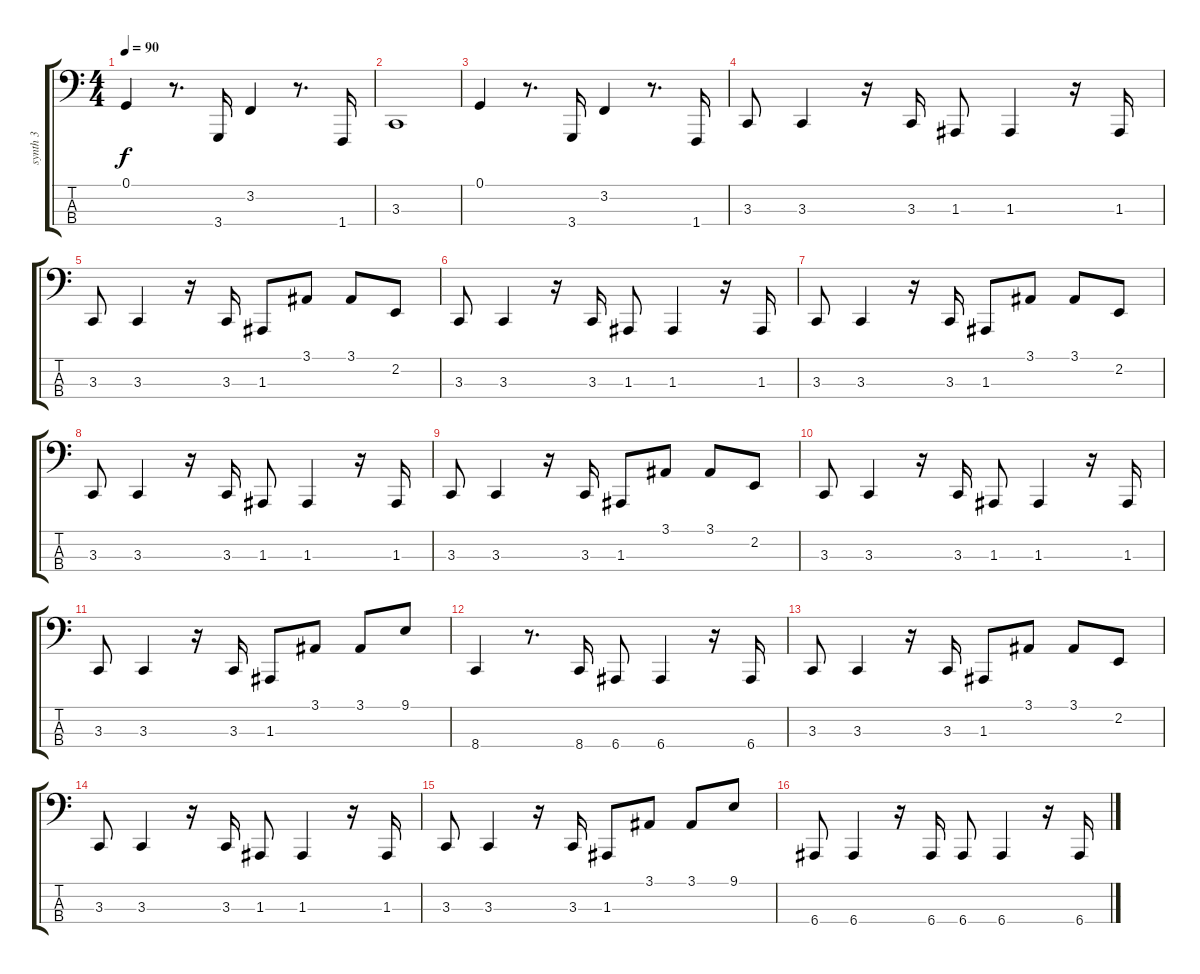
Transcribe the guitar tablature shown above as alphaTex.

\track ("synth 3" "synth 3") {instrument synthbrass1}
\staff {score tabs}
\tuning (G2 D2 A1 E1) {hide}
\ts (4 4)
\tempo 90
\clef f4
\ks c
0.1.4{dy f} r.8{d} 3.4.16 3.2.4 r.8{d} 1.4.16 |
3.3.1 |
0.1.4 r.8{d} 3.4.16 3.2.4 r.8{d} 1.4.16 |
3.3.8 3.3.4 r.16 3.3.16 1.3.8 1.3.4 r.16 1.3.16 |
3.3.8 3.3.4 r.16 3.3.16 1.3.8 3.1.8 3.1.8 2.2.8 |
3.3.8 3.3.4 r.16 3.3.16 1.3.8 1.3.4 r.16 1.3.16 |
3.3.8 3.3.4 r.16 3.3.16 1.3.8 3.1.8 3.1.8 2.2.8 |
3.3.8 3.3.4 r.16 3.3.16 1.3.8 1.3.4 r.16 1.3.16 |
3.3.8 3.3.4 r.16 3.3.16 1.3.8 3.1.8 3.1.8 2.2.8 |
3.3.8 3.3.4 r.16 3.3.16 1.3.8 1.3.4 r.16 1.3.16 |
3.3.8 3.3.4 r.16 3.3.16 1.3.8 3.1.8 3.1.8 9.1.8 |
8.4.4 r.8{d} 8.4.16 6.4.8 6.4.4 r.16 6.4.16 |
3.3.8 3.3.4 r.16 3.3.16 1.3.8 3.1.8 3.1.8 2.2.8 |
3.3.8 3.3.4 r.16 3.3.16 1.3.8 1.3.4 r.16 1.3.16 |
3.3.8 3.3.4 r.16 3.3.16 1.3.8 3.1.8 3.1.8 9.1.8 |
6.4.8 6.4.4 r.16 6.4.16 6.4.8 6.4.4 r.16 6.4.16
